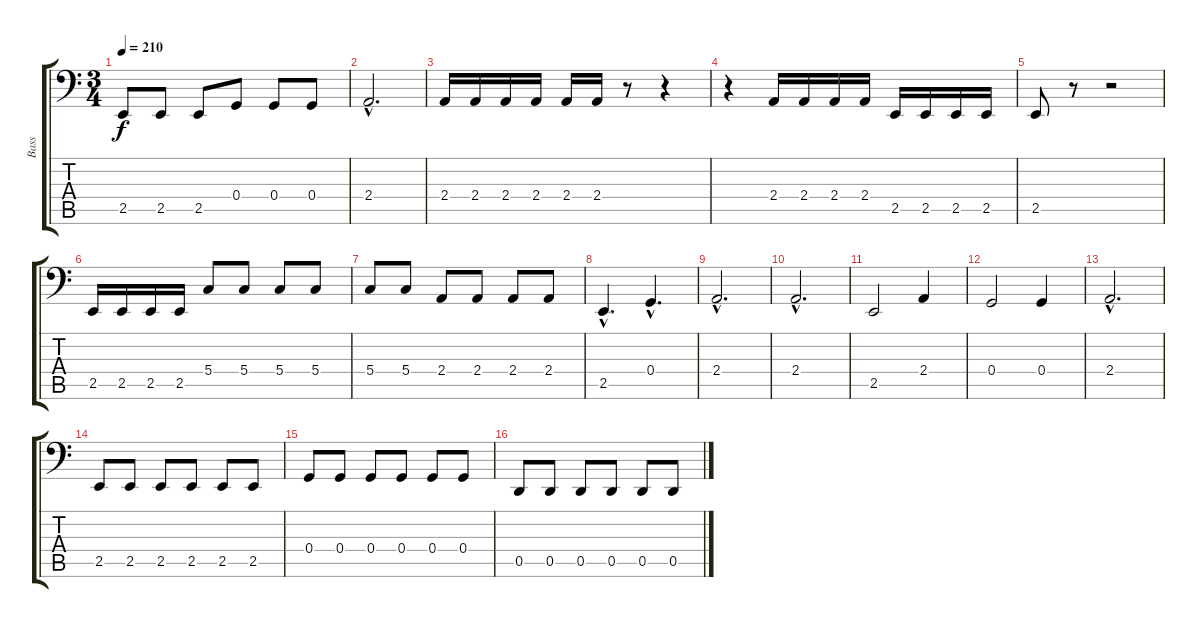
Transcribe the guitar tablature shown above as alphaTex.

\track ("Bass" "Bass") {instrument electricbasspick}
\staff {score tabs}
\tuning (A2 E2 C2 G1 D1 A0) {hide}
\ts (3 4)
\tempo 210
\clef f4
\ks c
2.5.8{dy f} 2.5.8 2.5.8 0.4.8 0.4.8 0.4.8 |
2.4{hac}.2{d} |
2.4.16 2.4.16 2.4.16 2.4.16 2.4.16 2.4.16 r.8 r.4 |
r.4 2.4.16 2.4.16 2.4.16 2.4.16 2.5.16 2.5.16 2.5.16 2.5.16 |
2.5.8 r.8 r.2 |
2.5.16 2.5.16 2.5.16 2.5.16 5.4.8 5.4.8 5.4.8 5.4.8 |
5.4.8 5.4.8 2.4.8 2.4.8 2.4.8 2.4.8 |
2.5{hac}.4{d} 0.4{hac}.4{d} |
2.4{hac}.2{d} |
2.4{hac}.2{d} |
2.5.2 2.4.4 |
0.4.2 0.4.4 |
2.4{hac}.2{d} |
2.5.8 2.5.8 2.5.8 2.5.8 2.5.8 2.5.8 |
0.4.8 0.4.8 0.4.8 0.4.8 0.4.8 0.4.8 |
0.5.8 0.5.8 0.5.8 0.5.8 0.5.8 0.5.8
